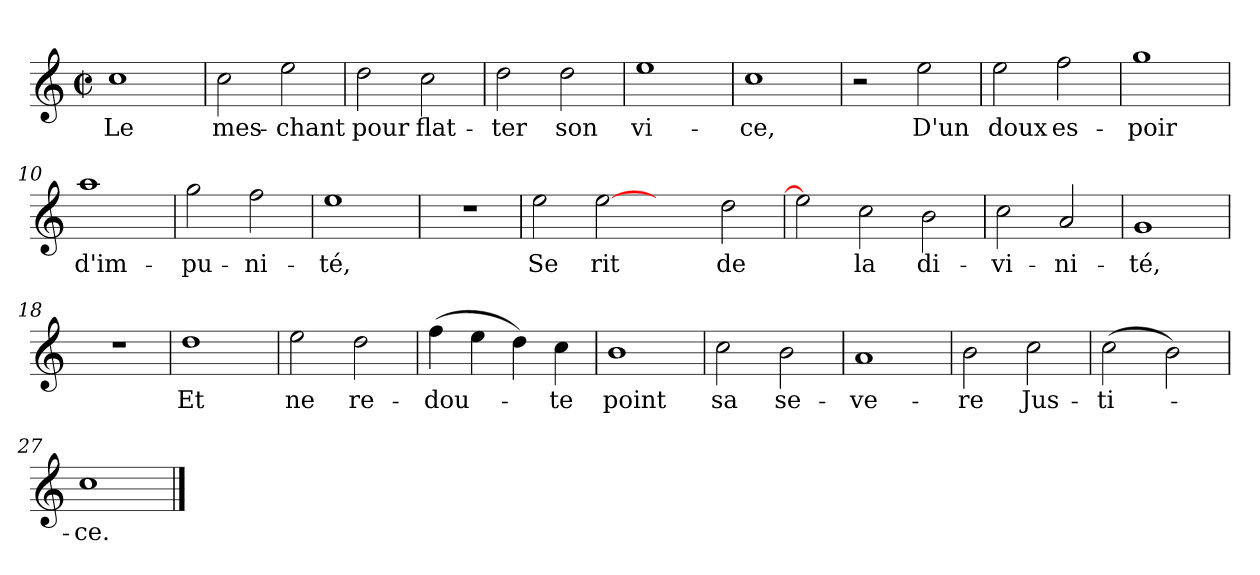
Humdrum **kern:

**kern	**text
*part1	*part1
*staff1	*staff1
*clefG2	*
*k[]	*
*C:	*
*M2/2	*
*met(c|)	*
=1	=1
1cc	Le
=2	=2
2cc\	mes-
2ee\	-chant
=3	=3
2dd\	pour
2cc\	flat-
=4	=4
2dd\	-ter
2dd\	son
=5	=5
1ee	vi-
=6	=6
1cc	-ce,
=7	=7
2r	.
2ee\	D'un
!!LO:LB:g=z
=8	=8
2ee\	doux
2ff\	es-
=9	=9
1gg	-poir
=10	=10
1aa	d'im-
=11	=11
2gg\	-pu-
2ff\	-ni-
=12	=12
1ee	-té,
=13	=13
1r	.
=14	=14
2ee\	Se
[2ee	rit
2ryy	.
2dd\	de
!!LO:LB:g=z
=15	=15
2ee]	.
2cc\	la
2b\	di-
=16	=16
2cc\	-vi-
2a/	-ni-
=17	=17
1g	-té,
=18	=18
1r	.
=19	=19
1dd	Et
=20	=20
2ee\	ne
2dd\	re-
=21	=21
(>4ff\	-dou-
4ee\	.
4dd\)	.
4cc\	-te
=22	=22
1b	point
!!LO:LB:g=z
=23	=23
2cc\	sa
2b\	se-
=24	=24
1a	-ve-
=25	=25
2b\	-re
2cc\	Jus-
=26	=26
(>2cc\	-ti-
2b\)	.
=27	=27
1cc	-ce.
==	==
*-	*-
